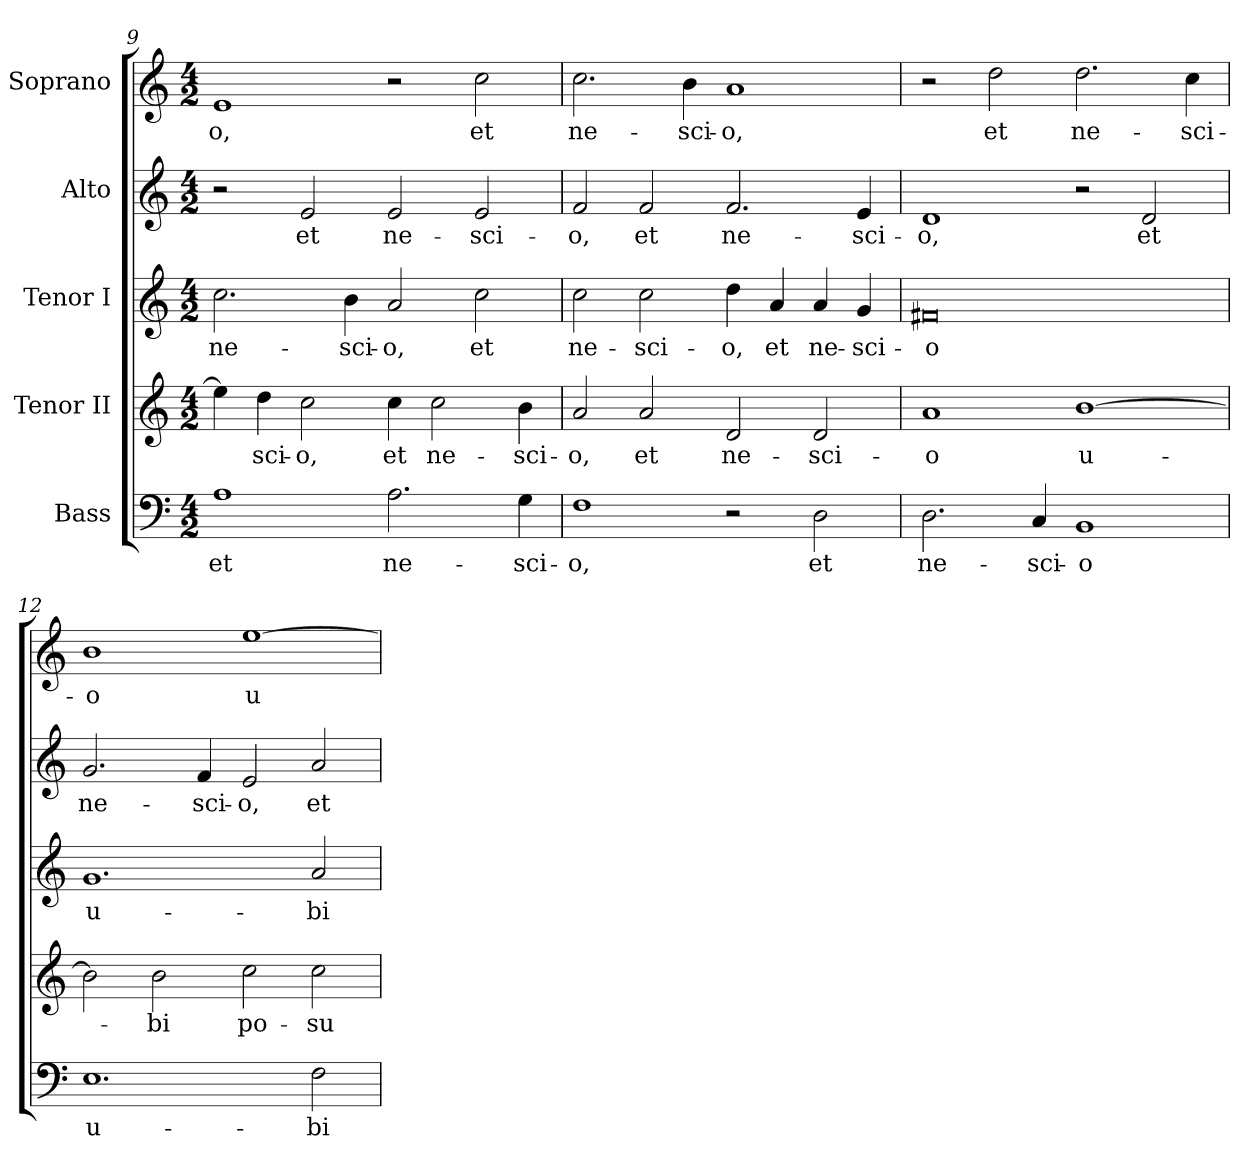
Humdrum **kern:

**kern	**text	**kern	**text	**kern	**text	**kern	**text	**kern	**text
*part5	*part5	*part4	*part4	*part3	*part3	*part2	*part2	*part1	*part1
*staff5	*staff5	*staff4	*staff4	*staff3	*staff3	*staff2	*staff2	*staff1	*staff1
*I"Bass	*	*I"Tenor II	*	*I"Tenor I	*	*I"Alto	*	*I"Soprano	*
*clefF4	*	*clefG2	*	*clefG2	*	*clefG2	*	*clefG2	*
*	*	*ITrd7c12	*	*ITrd7c12	*	*	*	*	*
*k[]	*	*k[]	*	*k[]	*	*k[]	*	*k[]	*
*C:	*	*C:	*	*C:	*	*C:	*	*C:	*
*M4/2	*	*M4/2	*	*M4/2	*	*M4/2	*	*M4/2	*
=9	=9	=9	=9	=9	=9	=9	=9	=9	=9
!	!LO:LY:b:color=#000000	!	!	!	!	!	!	!	!
!	!	!	!	!	!LO:LY:b:color=#000000	!	!	!	!
!	!	!	!	!	!	!	!	!	!LO:LY:b:color=#000000
1Ai	et	4ei\]	.	2.ci\	ne-	2r	.	1ei	-o,
!	!	!	!LO:LY:b:color=#000000	!	!	!	!	!	!
.	.	4di\	-sci-	.	.	.	.	.	.
!	!	!	!LO:LY:b:color=#000000	!	!	!	!	!	!
!	!	!	!	!	!	!	!LO:LY:b:color=#000000	!	!
.	.	2ci\	-o,	.	.	2ei/	et	.	.
!	!	!	!	!	!LO:LY:b:color=#000000	!	!	!	!
.	.	.	.	4Bi\	-sci-	.	.	.	.
!	!LO:LY:b:color=#000000	!	!	!	!	!	!	!	!
!	!	!	!LO:LY:b:color=#000000	!	!	!	!	!	!
!	!	!	!	!	!LO:LY:b:color=#000000	!	!	!	!
!	!	!	!	!	!	!	!LO:LY:b:color=#000000	!	!
2.Ai\	ne-	4ci\	et	2Ai/	-o,	2ei/	ne-	2r	.
!	!	!	!LO:LY:b:color=#000000	!	!	!	!	!	!
.	.	2ci\	ne-	.	.	.	.	.	.
!	!	!	!	!	!LO:LY:b:color=#000000	!	!	!	!
!	!	!	!	!	!	!	!LO:LY:b:color=#000000	!	!
!	!	!	!	!	!	!	!	!	!LO:LY:b:color=#000000
.	.	.	.	2ci\	et	2ei/	-sci-	2cci\	et
!	!LO:LY:b:color=#000000	!	!	!	!	!	!	!	!
!	!	!	!LO:LY:b:color=#000000	!	!	!	!	!	!
4Gi\	-sci-	4Bi\	-sci-	.	.	.	.	.	.
=10	=10	=10	=10	=10	=10	=10	=10	=10	=10
!	!LO:LY:b:color=#000000	!	!	!	!	!	!	!	!
!	!	!	!LO:LY:b:color=#000000	!	!	!	!	!	!
!	!	!	!	!	!LO:LY:b:color=#000000	!	!	!	!
!	!	!	!	!	!	!	!LO:LY:b:color=#000000	!	!
!	!	!	!	!	!	!	!	!	!LO:LY:b:color=#000000
1Fi	-o,	2Ai/	-o,	2ci\	ne-	2fi/	-o,	2.cci\	ne-
!	!	!	!LO:LY:b:color=#000000	!	!	!	!	!	!
!	!	!	!	!	!LO:LY:b:color=#000000	!	!	!	!
!	!	!	!	!	!	!	!LO:LY:b:color=#000000	!	!
.	.	2Ai/	et	2ci\	-sci-	2fi/	et	.	.
!	!	!	!	!	!	!	!	!	!LO:LY:b:color=#000000
.	.	.	.	.	.	.	.	4bi\	-sci-
!	!	!	!LO:LY:b:color=#000000	!	!	!	!	!	!
!	!	!	!	!	!LO:LY:b:color=#000000	!	!	!	!
!	!	!	!	!	!	!	!LO:LY:b:color=#000000	!	!
!	!	!	!	!	!	!	!	!	!LO:LY:b:color=#000000
2r	.	2Di/	ne-	4di\	-o,	2.fi/	ne-	1ai	-o,
!	!	!	!	!	!LO:LY:b:color=#000000	!	!	!	!
.	.	.	.	4Ai/	et	.	.	.	.
!	!LO:LY:b:color=#000000	!	!	!	!	!	!	!	!
!	!	!	!LO:LY:b:color=#000000	!	!	!	!	!	!
!	!	!	!	!	!LO:LY:b:color=#000000	!	!	!	!
2Di\	et	2Di/	-sci-	4Ai/	ne-	.	.	.	.
!	!	!	!	!	!LO:LY:b:color=#000000	!	!	!	!
!	!	!	!	!	!	!	!LO:LY:b:color=#000000	!	!
.	.	.	.	4Gi/	-sci-	4ei/	-sci-	.	.
!!LO:PB:g=z
=11	=11	=11	=11	=11	=11	=11	=11	=11	=11
!	!LO:LY:b:color=#000000	!	!	!	!	!	!	!	!
!	!	!	!LO:LY:b:color=#000000	!	!	!	!	!	!
!	!	!	!	!	!LO:LY:b:color=#000000	!	!	!	!
!	!	!	!	!	!	!	!LO:LY:b:color=#000000	!	!
2.Di\	ne-	1Ai	-o	0F#Xi	-o	1di	-o,	2r	.
!	!	!	!	!	!	!	!	!	!LO:LY:b:color=#000000
.	.	.	.	.	.	.	.	2ddi\	et
!	!LO:LY:b:color=#000000	!	!	!	!	!	!	!	!
4Ci/	-sci-	.	.	.	.	.	.	.	.
!	!LO:LY:b:color=#000000	!	!	!	!	!	!	!	!
!	!	!	!LO:LY:b:color=#000000	!	!	!	!	!	!
!	!	!	!	!	!	!	!	!	!LO:LY:b:color=#000000
1BBi	-o	[>1Bi	u-	.	.	2r	.	2.ddi\	ne-
!	!	!	!	!	!	!	!LO:LY:b:color=#000000	!	!
.	.	.	.	.	.	2di/	et	.	.
!	!	!	!	!	!	!	!	!	!LO:LY:b:color=#000000
.	.	.	.	.	.	.	.	4cci\	-sci-
=12	=12	=12	=12	=12	=12	=12	=12	=12	=12
!	!LO:LY:b:color=#000000	!	!	!	!	!	!	!	!
!	!	!	!	!	!LO:LY:b:color=#000000	!	!	!	!
!	!	!	!	!	!	!	!LO:LY:b:color=#000000	!	!
!	!	!	!	!	!	!	!	!	!LO:LY:b:color=#000000
1.Ei	u-	2Bi\]	.	1.Gi	u-	2.gi/	ne-	1bi	-o
!	!	!	!LO:LY:b:color=#000000	!	!	!	!	!	!
.	.	2Bi\	-bi	.	.	.	.	.	.
!	!	!	!	!	!	!	!LO:LY:b:color=#000000	!	!
.	.	.	.	.	.	4fi/	-sci-	.	.
!	!	!	!LO:LY:b:color=#000000	!	!	!	!	!	!
!	!	!	!	!	!	!	!LO:LY:b:color=#000000	!	!
!	!	!	!	!	!	!	!	!	!LO:LY:b:color=#000000
.	.	2ci\	po-	.	.	2ei/	-o,	[>1eei	u-
!	!LO:LY:b:color=#000000	!	!	!	!	!	!	!	!
!	!	!	!LO:LY:b:color=#000000	!	!	!	!	!	!
!	!	!	!	!	!LO:LY:b:color=#000000	!	!	!	!
!	!	!	!	!	!	!	!LO:LY:b:color=#000000	!	!
2Fi\	-bi	2ci\	-su-	2Ai/	-bi	2ai/	et	.	.
=	=	=	=	=	=	=	=	=	=
*-	*-	*-	*-	*-	*-	*-	*-	*-	*-
